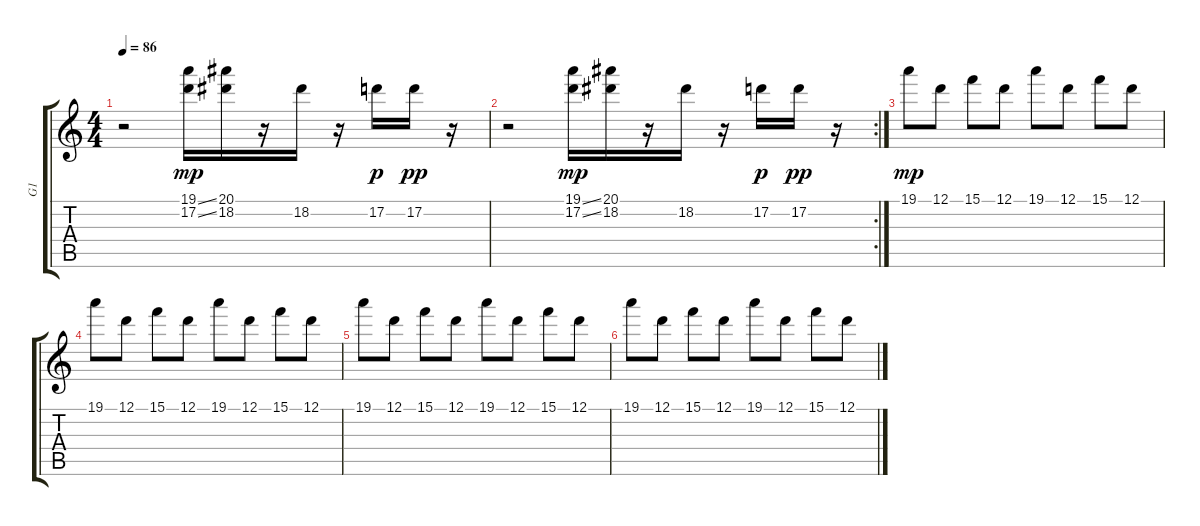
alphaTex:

\track ("G1" "G1") {instrument electricguitarjazz}
\staff {score tabs}
\tuning (D4 A3 F3 C3 G2 D2) {hide}
\ts (4 4)
\tempo 86
\clef g2
\ks c
r.2{dy pp} (19.1{ss} 17.2{ss}).16{dy mp} (20.1 18.2).16 r.16 18.2.16 r.16 17.2.16{dy p} 17.2.16{dy pp} r.16 |
\rc 2
r.2 (19.1{ss} 17.2{ss}).16{dy mp} (20.1 18.2).16 r.16 18.2.16 r.16 17.2.16{dy p} 17.2.16{dy pp} r.16 |
19.1.8{dy mp balance 0 instrument celesta} 12.1.8{balance 16} 15.1.8{balance 0} 12.1.8{balance 16} 19.1.8{balance 0} 12.1.8{balance 16} 15.1.8{balance 0} 12.1.8{balance 16} |
19.1.8{balance 0 instrument celesta} 12.1.8{balance 16} 15.1.8{balance 0} 12.1.8{balance 16} 19.1.8{balance 0} 12.1.8{balance 16} 15.1.8{balance 0} 12.1.8{balance 16} |
19.1.8{balance 0 instrument celesta} 12.1.8{balance 16} 15.1.8{balance 0} 12.1.8{balance 16} 19.1.8{balance 0} 12.1.8{balance 16} 15.1.8{balance 0} 12.1.8{balance 16} |
19.1.8{balance 0 instrument celesta} 12.1.8{balance 16} 15.1.8{balance 0} 12.1.8{balance 16} 19.1.8{balance 0} 12.1.8{balance 16} 15.1.8{balance 0} 12.1.8{balance 16}
